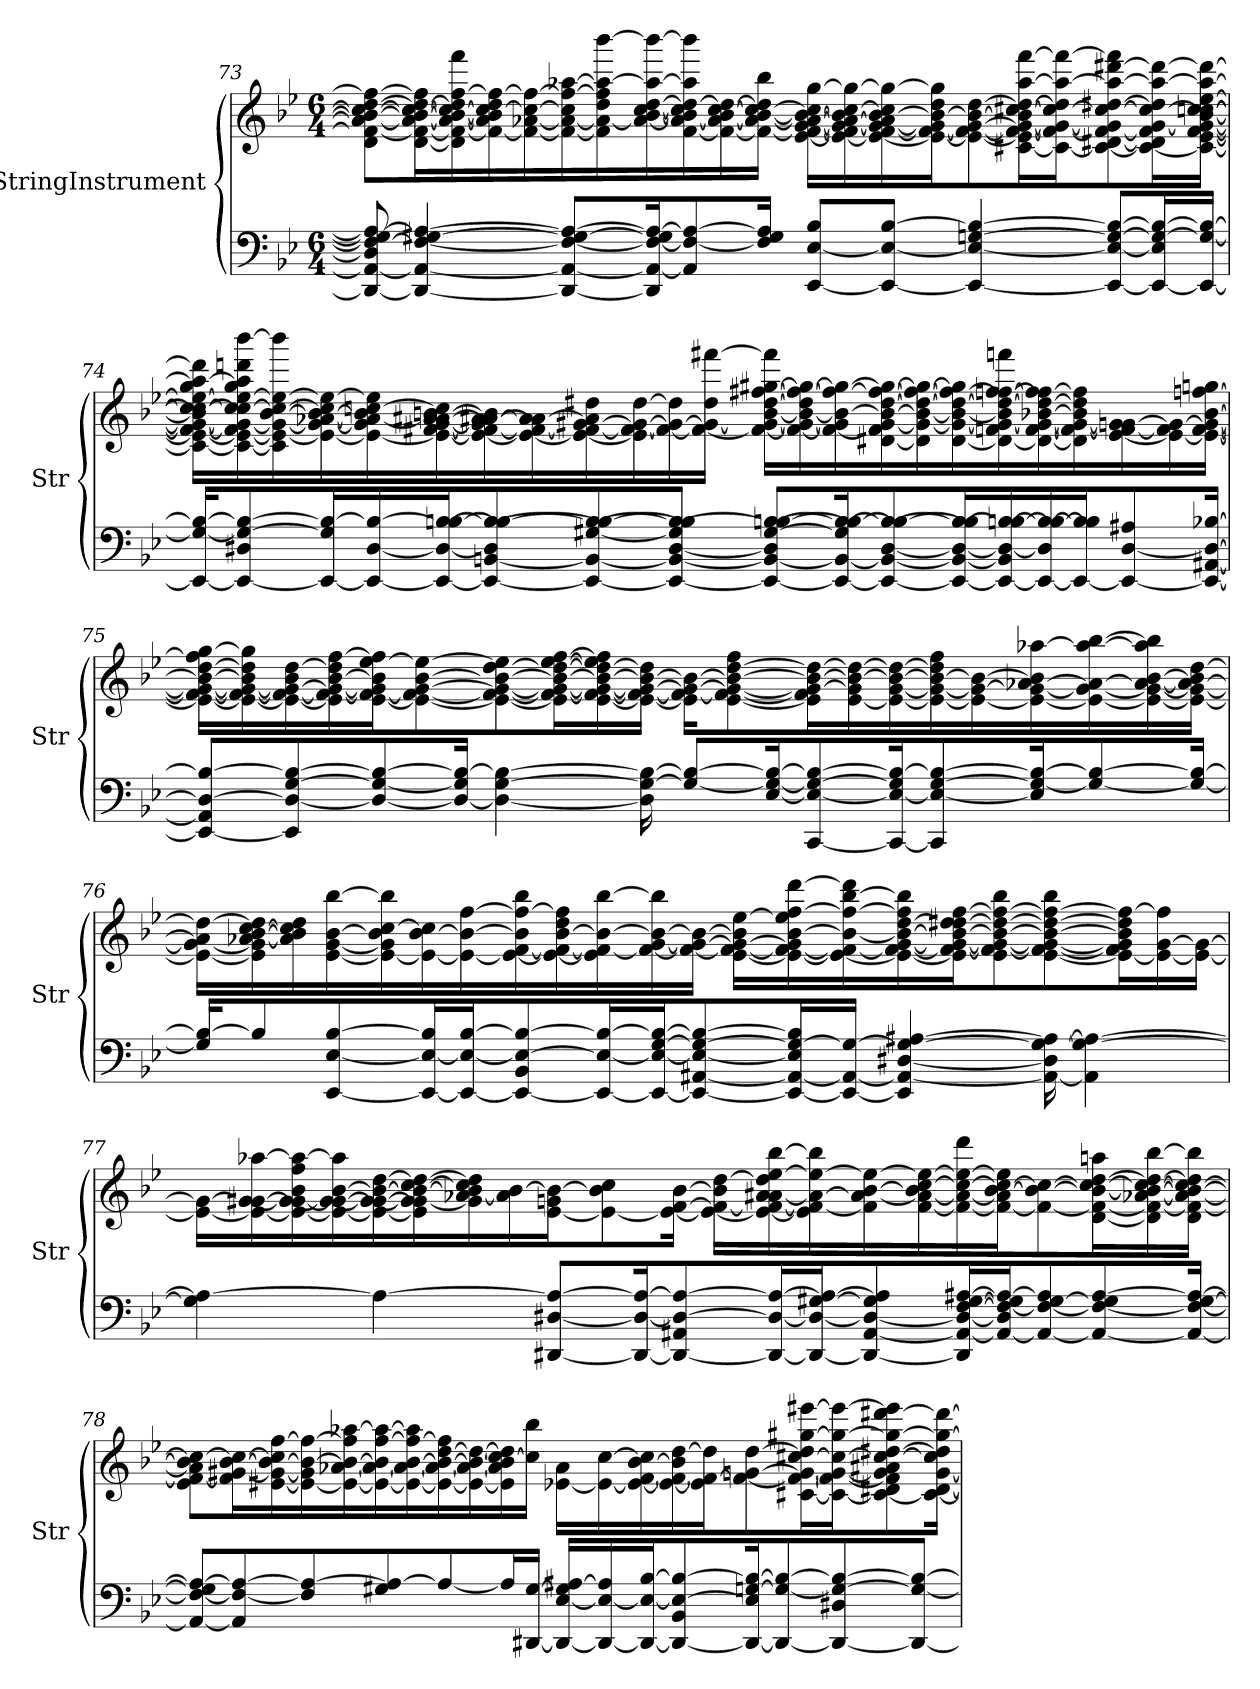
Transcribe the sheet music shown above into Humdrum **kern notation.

**kern	**kern
*part2	*part1
*staff2	*staff1
*I"StringInstrument	*I"StringInstrument
*I'Str	*I'Str
!!LO:LB:g=z
*clefF4	*clefG2
*k[b-e-]	*k[b-e-]
*M6/4	*M6/4
=73	=73
8DD#/_ 8AA#/_ 8D#/] 8F/_ 8G#/] 8A#/_	8d\ 8f\_ 8a-\_ 8b-\_ 8cc\_ [8dd\ 8ff\_L
4DD#/_ 4AA#/_ 4F/_ [4G#X/ 4A#/_	[16d\ 16f\_ 16a-\_ 16b-\_ 16cc\_ 16dd\_ 16ff\]L
.	16d\] 16f\_ 16a-\_ 16b-\_ 16cc\_ 16dd\] [16ff\ 16fff\
.	16f\_ 16a-\] 16b-\] 16cc\_ 16dd\ 16ff\_
.	16f\_ [16a-X\ 16cc\_ 16ff\_
8DD#/_ 8AA#/_ 8F/_ 8G#/_ 8A#/_L	16f\_ 16a-\_ 16cc\] 16ff\_ [16aa-X\
.	16f\] 16a-\_ 16dd\ 16ff\] 16aa-\_ [16bbb-\
16DD#/] 16AA#/_ 16F/_ 16G#/] 16A#/_K	16a-\_ [16b-\ [16cc\ [16dd\ 16aa-\_ 16bbb-\_
8AA#/] 8F/_ 8A#/_	[16f\ 16a-\_ 16b-\] 16cc\] 16dd\_ 16aa-\] 16bbb-\]
.	16f\_ 16a-\_ 16b-\ [16cc\ 16dd\_
16F/] 16G#/ 16A#/]Jk	16f\_ 16a-\_ [16b-\ 16cc\_ 16dd\] 16bb-\JJ
[8EE-/ [8E-/ 8B-/L	[16e-\ 16f\_ [16g\ 16a-\_ 16b-\_ 16cc\] [16gg\LL
.	16e-\_ 16f\] 16g\_ 16a-\_ 16b-\] [16cc\ 16gg\_
8EE-/_ 8E-/_ [8B-/J	16e-\_ [16f\ 16g\_ 16a-\] [16b-\ 16cc\] 16gg\_
.	16e-\_ 16f\_ 16g\] 16b-\_ 16dd\ 16gg\]J
4EE-/_ 4E-/_ [4Gn/ 4B-/_	8e-\_ 8f\_ [8g\ 8b-\_ [8dd\
.	[16c#X\ 16e-\] 16f\_ 16g\_ 16b-\] [16cc#X\ 16dd\_ [16aa-\ [16fff\L
.	16c#\_ 16f\_ 16g\_ 16cc#\_ 16dd\] 16aa-\_ 16fff\_J
8EE-/_ 8E-/_ 8G/_ 8B-/_L	8c#\_ [8d#X\ 8f\_ 8g\] 8cc#\_ [8dd#X\ 8aa-\_ [8ddd#X\ 8fff\]
16EE-/_ 16E-/] 16G/_ 16B-/_L	16c#\_ 16d#\] 16f\] [16g\ 16cc#\_ 16dd#\] 16aa-\_ 16ddd#\_L
16EE-/_ 16G/_ 16B-/_JJ	16c#\_ [16e-\ [16f\ 16g\_ [16b-\ [16ccn\ 16cc#\_ [16ee-\ 16aa-\_ 16ddd#\_JJ
!!LO:LB:g=z
=74	=74
16EE-/_ 16G/_ 16B-/_KL	16c#\_ 16e-\_ 16f\_ 16g\_ 16b-\] 16cc\_ 16cc#\_ 16ee-\_ 16gg\ 16aa-\_ 16ddd#\]LL
8EE-/_ 8D#X/ 8G/_ 8B-/_	16c#\_ 16e-\_ 16f\] 16g\_ 16cc\] 16cc#\_ 16ee-\_ 16gg\ 16aa-\] 16dddn\ [16bbb-\
.	16c#\] 16e-\_ 16g\_ [16b-\ 16cc#\_ 16ee-\_ 16bbb-\]
16EE-/_ 16G/] 16B-/_L	16e-\_ 16g\_ [16a-X\ 16b-\_ 16cc#\] 16ee-\_
16EE-/_ [16D#/ 16B-/_	16e-\_ 16g\] 16a-\_ 16b-\] [16ccn\ 16ee-\]
16EE-/_ 16D#/_ 16B-/_ [16Bn/J	16e-\_ [16f#X\ [16g\ 16a-\_ 16a#X\ [16bn\ 16cc\]
8EE-/_ [8BBn/ 8D#/] 8B-/_ 8B/_	16e-\_ 16f#\_ 16g\] 16a-\_ [16a#X\ 16b\]
.	16e-\_ 16f#\_ 16a-\] 16a#\_
8EE-/_ 8BB/_ [8G#X/ 8B-/_ 8B/_	16e-\_ 16f#\_ [16g#X\ 16a#\] 16dd#X\
.	16e-\] 16f#\_ 16g#\_ [16dd#\
8EE-/_ 8BB/_ [8D#/ 8G#/] 8B-/_ 8B/]J	16f#\_ 16g#\_ 16dd#\]
.	16f#\_ 16g#\_ 16dd#\ [16fff#X\JJ
8EE-/_ 8BB/_ 8D#/] [8G#/ 8B-/_ [8Bn/L	16f#\_ 16g#\_ [16b\ [16dd#\ [16ff#X\ [16gg#X\ 16fff#\]LL
.	16f#\_ 16g#\_ 16b\_ 16dd#\] 16ff#\_ 16gg#\_
16EE-/_ 16BB/_ 16G#/] 16B-/_ 16B/_K	16f#\_ 16g#\] 16b\_ 16ff#\_ 16gg#\_
8EE-/_ 8BB/_ [8D#/ 8B-/_ 8B/_	[16d#X\ 16f#\] [16g#\ 16b\_ [16dd#\ 16ff#\_ 16gg#\_
.	16d#\] 16g#\_ 16b\_ 16dd#\_ 16ff#\_ 16gg#\_
16EE-/_ 16BB/_ 16D#/_ 16B-/_ 16B/]L	[16d#\ 16g#\_ 16b\_ 16dd#\_ 16ff#\_ 16gg#\]
16EE-/_ 16BB/] 16D#/_ 16B-/_ [16Bn/	16d#\_ 16fn\ 16g#\_ 16b\] 16dd#\_ [16ffn\ 16ff#\_ 16fffn\
16EE-/_ 16D#/] 16B-/_ 16B/_	16d#\_ [16f\ 16g#\_ [16b-X\ 16dd#\_ 16ff\_ 16ff#\]
16EE-/_ 16B-/] 16B/]J	16d#\] 16f\_ 16g#\_ 16b-\] 16dd#\] 16ff\]
8EE-/_ [8D#/ 8A#X/	[16e-\ 16f\_ [16gn\ 16g#\]
.	16e-\_ 16f\] 16g\_
16EE-/_ [16AA#X/ 16D#/_ [16B-X/Jk	16e-\_ [16f\ 16g\_ [16b-\ [16ffn\ 16ggn\JJ
!!LO:LB:g=z
=75	=75
8EE-/_ 8AA#/] 8D#/_ 8B-/_L	16e-\_ 16f\_ 16g\_ 16b-\_ [16dd\ 16ff\] [16gg\LL
.	16e-\_ 16f\_ 16g\_ 16b-\] 16dd\] 16gg\]
8EE-/] 8D#/_ [8G/ 8B-/_	16e-\_ 16f\_ 16g\_ 16b-\ [16dd\
.	16e-\] 16f\_ 16g\_ [16b-\ 16dd\] [16ff\
8D#/_ 8G/_ 8B-/_	[16e-\ 16f\_ 16g\] 16b-\] [16ee-\ 16ff\]J
.	8e-\_ 8f\_ [8g\ [8b-\ 8ee-\_
16D#/_ 16G/] 16B-/_Jk	.
4D#\_ [4G\ 4B-\_	8e-\_ 8f\_ 8g\_ 8b-\_ [8dd\ 8ee-\]
.	16e-\] 16f\_ 16g\_ 16b-\_ 16dd\_ [16ee-\ [16ff\L
.	[16e-\ 16f\_ 16g\_ 16b-\_ 16dd\_ 16ee-\] 16ff\]
16D#\] 16G\_ 16B-\_	16e-\_ 16f\_ 16g\_ 16b-\_ 16dd\]JJ
8G/_ 8B-/_L	16e-\] 16f\_ 16g\_ 16b-\_KL
.	[8e-\ 8f\_ 8g\_ 8b-\_ [8dd\ 8ff\
[16E-/ 16G/_ 16B-/_K	.
[8CC/ 8E-/_ 8G/_ 8B-/_	16e-\] 16f\] 16g\_ 16b-\_ 16dd\_L
.	[16e-\ 16g\] 16b-\_ 16dd\_
16CC/_ 16E-/_ 16G/] 16B-/_K	16e-\_ [16g\ 16b-\_ 16dd\_
8CC/] 8E-/_ [8G/ 8B-/_	16e-\_ 16g\_ 16b-\_ 16dd\] 16ff\
.	16e-\_ 16g\_ 16b-\_
16E-/] 16G/_ 16B-/_K	16e-\_ 16g\_ [16a-X\ 16b-\] [16aa-X\
8G/_ 8B-/_	16e-\_ 16g\_ 16a-\_ 16aa-\_ [16bb-\
.	16e-\_ 16g\_ 16a-\_ [16b-\ 16aa-\] 16bb-\]
16G/_ 16B-/_Jk	16e-\_ 16g\_ 16a-\_ 16b-\] [16dd\JJ
!!LO:LB:g=z
=76	=76
16G/] 16B-/_KL	16e-\_ 16g\_ 16a-\] 16dd\_LL
8B-/]	16e-\] 16g\] [16a-X\ [16b-\ [16cc\ 16dd\]
.	16a-\] 16b-\] 16cc\] 16dd\
[8EE-/ [8E-/ [8B-/	[16e-\ [16g\ [16b-\ [16bb-\
.	16e-\_ 16g\] 16b-\] [16cc\ 16bb-\]
16EE-/_ 16E-/_ 16B-/]L	16e-\_ [16b-\ 16cc\]
16EE-/_ 16E-/_ [16B-/J	16e-\_ 16b-\_ [16ff\
8EE-/_ 8BB-/ 8E-/_ 8B-/_	16e-\_ [16f\ 16b-\] 16ff\_ 16bb-\
.	16e-\_ 16f\_ [16b-\ 16dd\ 16ff\]
16EE-/_ 16E-/_ 16B-/_L	16e-\] 16f\_ 16b-\_ [16bb-\
16EE-/_ 16E-/_ [16G/ 16B-/_J	16f\_ [16g\ 16b-\_ 16bb-\]
8EE-/_ [8AA#X/ 8E-/_ 8G/_ 8B-/_	16f\_ 16g\_ 16b-\_JJ
.	[16e-\ 16f\_ 16g\_ 16b-\] [16ee-\LL
16EE-/_ 16AA#/_ 16E-/] 16G/_ 16B-/]L	16e-\_ 16f\_ 16g\] [16b-\ 16ee-\] [16ff\ [16ddd\
16EE-/_ 16AA#/_ 16G/_JJ	16e-\_ 16f\_ 16b-\_ 16ff\_ [16bb-\ 16ddd\]
4EE-/] 4AA#/_ [4D#X/ 4G/_ [4A#X/	16e-\_ 16f\_ [16g\ 16b-\_ [16dd\ 16ff\] 16bb-\]
.	16e-\] 16f\_ 16g\_ 16b-\_ 16dd\] [16dd#X\ [16ff\J
.	8e-\ 8f\_ 8g\_ 8b-\_ 8dd#\_ 8ff\_ 8bb-\
16AA#\_ 16D#\] 16G\_ 16A#\_	[8e-\ 8f\_ 8g\_ 8b-\_ 8dd#\_ 8ff\_ 8bb-\
4AA#\] 4G\_ 4A#\_	.
.	16e-\_ 16f\] 16g\] 16b-\] 16dd#\] 16ff\_L
.	16e-\_ [16g\ 16ff\]
.	16e-\_ 16g\_JJ
!!LO:LB:g=z
=77	=77
4G\] 4A#\_	16e-\_ 16g\_LL
.	16e-\_ 16g\_ [16g#X\ [16aa-X\
.	16e-\_ 16g\_ 16g#\_ 16b-\ 16ff\ 16aa-\_
.	16e-\_ 16g\_ 16g#\_ [16b-\ 16aa-\]
4A#\_	16e-\_ 16g\_ 16g#\_ 16b-\_ [16dd\
.	16e-\] 16g\_ 16g#\] 16b-\_ [16cc\ 16dd\_
.	16g\] [16a-X\ 16b-\] 16cc\] 16dd\]
.	16a-\] [16b-\
[8DD#X/ [8D#X/ 8A#/_L	[16e-\ 16gn\ 16b-\_J
.	8e-\_ 8b-\] 8cc\
16DD#/_ 16D#/_ 16A#/_K	.
8DD#/_ 8AA#X/ 8D#/_ 8A#/_	16e-\_ [16f\ [16b-\Jk
.	16e-\_ 16f\_ 16b-\] [16dd\LL
16DD#/_ 16D#/_ 16A#/_L	16e-\_ 16f\_ [16a-\ 16a#X\ 16dd\] [16ee-\ [16bb-\
16DD#/_ 16D#/_ [16G#X/ 16A#/_J	16e-\] 16f\_ 16a-\_ 16ee-\_ 16bb-\]
8DD#/_ [8AA#/ 8D#/_ 8G#/] 8A#/]	16f\] 16a-\_ [16b-\ 16ee-\_
.	[16f\ 16a-\_ 16b-\] [16cc\ 16ee-\_
16DD#/] 16AA#/_ 16D#/_ [16F/ [16G#/ [16A#X/L	16f\_ 16a-\_ 16cc\_ 16ee-\_ 16ddd\
16AA#/_ 16D#/] 16F/_ 16G#/] 16A#/_J	16f\_ 16a-\] [16b-\ 16cc\_ 16ee-\]J
8AA#/_ 8F/_ [8G#/ 8A#/]	8f\_ 8b-\_ 8cc\_
8AA#/_ 8F/_ 8G#/] [8A#/	[16d\ 16f\_ 16b-\_ 16cc\_ [16dd\ 16aan\L
.	16d\] 16f\_ [16a-X\ 16b-\_ 16cc\_ 16dd\_ [16bb-\
16AA#/_ 16F/_ [16G#/ 16A#/_Jk	16d\ 16f\_ 16a-\_ 16b-\_ 16cc\_ 16dd\] 16bb-\]JJ
!!LO:PB:g=z
=78	=78
8AA#/_ 8F/_ 8G#/] 8A#/_L	8e-\ 8f\_ 8a-\] 8b-\] 8cc\_L
8AA#/] 8F/_ 8A#/_	16f\] [16g#X\ [16b-\ 16cc\_L
.	[16e#X\ 16g#\_ 16b-\_ 16cc\] [16ff\
8F/] 8A#/_	16e#\_ 16g#\] 16b-\_ 16ff\_
.	16e#\_ [16a-X\ 16b-\_ 16ff\] [16aa-X\
8G#X/ 8A#/_	16e#\_ 16a-\_ 16b-\] [16ff\ 16aa-\_
.	16e#\_ 16a-\_ [16b-\ 16ff\_ 16aa-\]
8A#/_	16e#\_ 16a-\_ 16b-\_ [16dd\ 16ff\]
.	16e#\_ 16a-\_ 16b-\_ 16dd\_
16A#/L]	16e#\] 16a-\] 16b-\] [16cc\ 16dd\]
[16DD#X/ [16G#/JJ	16cc\] 16bb-\JJ
16DD#/_ [16E-/ 16G#/] [16A#X/LL	[16e-X\ 16a-\LL
16DD#/_ 16E-/_ 16A#/]	16e-\_ [16cc\
16DD#/_ 16E-/_ [16B-/J	16e-\_ [16f\ [16b-\ 16cc\]
8DD#/_ 8BB-/ 8E-/_ 8B-/_	16e-\_ 16f\_ 16b-\] [16dd\
.	16e-\] 16f\_ 16dd\]J
16DD#/_ 16E-/] [16Gn/ 16B-/_K	8f\_ [8gn\ [8dd\
8DD#/_ 8G/_ 8B-/_	.
.	[16c#X\ 16f\_ 16g\_ [16cc#X\ 16dd\] [16gg#X\ [16eee#X\L
8DD#/_ 8D#X/ 8G/_ 8B-/_	16c#\_ 16f\_ 16g\_ 16cc#\_ 16gg#\_ 16eee#\_J
.	8c#\_ 8d#X\ 8f\] 8g\] 8a#X\ 8cc#\_ [8dd#X\ 8gg#\_ [8ddd#X\ 8eee#\]
8DD#/_ 8G/_ 8B-/_J	.
.	16c#\_ [16d#\ [16g\ 16cc#\] 16dd#\] 16gg#\_ 16ddd#\_Jk
=	=
*-	*-
